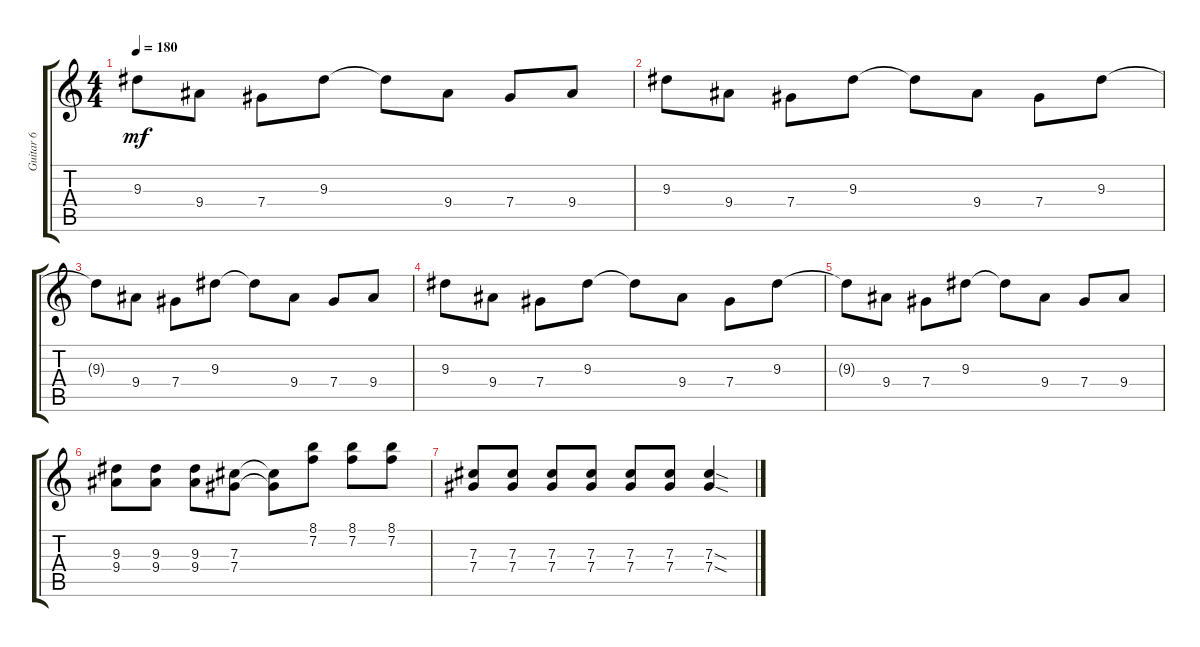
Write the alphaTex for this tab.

\track ("Guitar 6" "Guitar 6") {instrument distortionguitar}
\staff {score tabs}
\tuning (Eb4 Bb3 Gb3 Db3 Ab2 Eb2) {hide}
\ts (4 4)
\tempo 180
\clef g2
\ks c
9.3{t}.8{dy mf} 9.4.8 7.4.8 9.3.8 9.3{t}.8 9.4.8 7.4.8 9.4.8 |
9.3.8 9.4.8 7.4.8 9.3.8 9.3{t}.8 9.4.8 7.4.8 9.3.8 |
9.3{t}.8 9.4.8 7.4.8 9.3.8 9.3{t}.8 9.4.8 7.4.8 9.4.8 |
9.3.8 9.4.8 7.4.8 9.3.8 9.3{t}.8 9.4.8 7.4.8 9.3.8 |
9.3{t}.8 9.4.8 7.4.8 9.3.8 9.3{t}.8 9.4.8 7.4.8 9.4.8 |
(9.3 9.4).8 (9.3 9.4).8 (9.3 9.4).8 (7.3 7.4).8 (7.3{t} 7.4{t}).8 (8.1 7.2).8 (8.1 7.2).8 (8.1 7.2).8 |
(7.3 7.4).8 (7.3 7.4).8 (7.3 7.4).8 (7.3 7.4).8 (7.3 7.4).8 (7.3 7.4).8 (7.3{sod} 7.4{sod}).4
